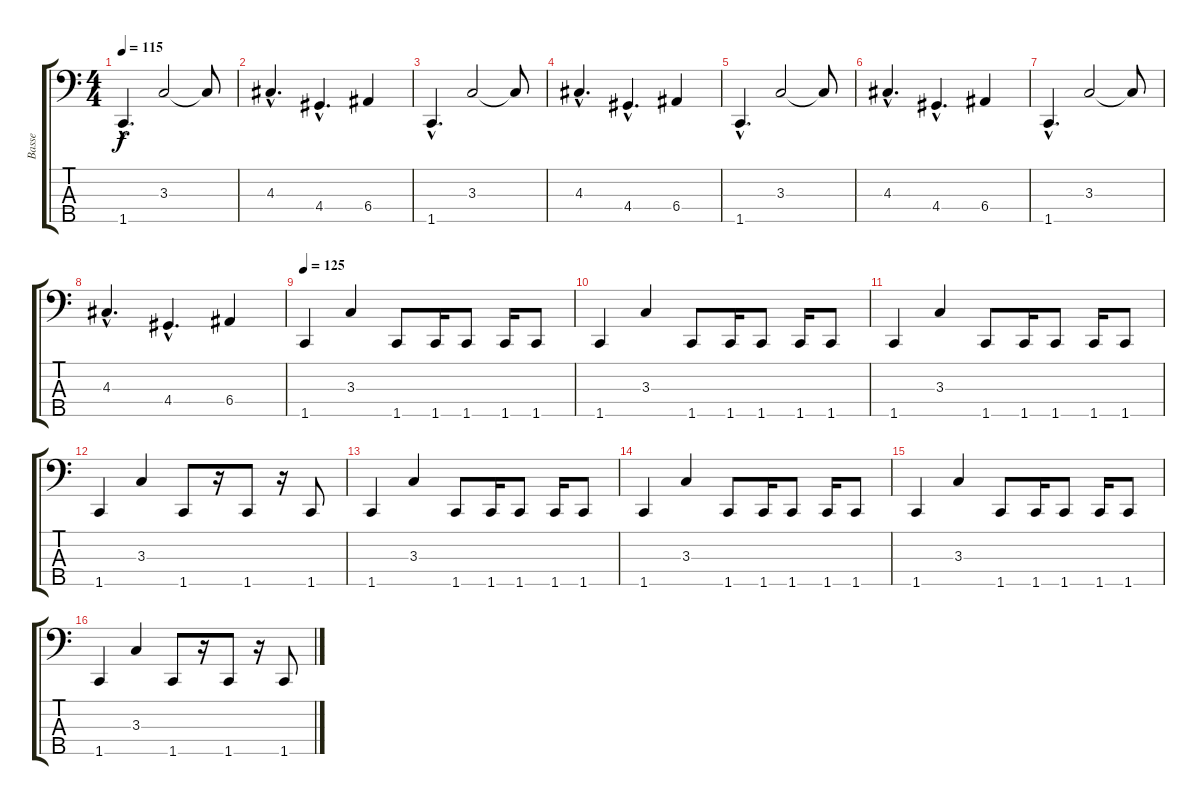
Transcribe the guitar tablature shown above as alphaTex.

\track ("Basse" "Basse") {instrument electricbasspick}
\staff {score tabs}
\tuning (G2 D2 A1 E1 B0) {hide}
\ts (4 4)
\tempo 115
\clef f4
\ks c
1.5{hac}.4{d dy f} 3.3.2 3.3{t}.8 |
4.3{hac}.4{d} 4.4{hac}.4{d} 6.4.4 |
1.5{hac}.4{d} 3.3.2 3.3{t}.8 |
4.3{hac}.4{d} 4.4{hac}.4{d} 6.4.4 |
1.5{hac}.4{d} 3.3.2 3.3{t}.8 |
4.3{hac}.4{d} 4.4{hac}.4{d} 6.4.4 |
1.5{hac}.4{d} 3.3.2 3.3{t}.8 |
4.3{hac}.4{d} 4.4{hac}.4{d} 6.4.4 |
\section ("" "")
\tempo 125
1.5.4 3.3.4 1.5.8 1.5.16 1.5.8 1.5.16 1.5.8 |
1.5.4 3.3.4 1.5.8 1.5.16 1.5.8 1.5.16 1.5.8 |
1.5.4 3.3.4 1.5.8 1.5.16 1.5.8 1.5.16 1.5.8 |
1.5.4 3.3.4 1.5.8 r.16 1.5.8 r.16 1.5.8 |
1.5.4 3.3.4 1.5.8 1.5.16 1.5.8 1.5.16 1.5.8 |
1.5.4 3.3.4 1.5.8 1.5.16 1.5.8 1.5.16 1.5.8 |
1.5.4 3.3.4 1.5.8 1.5.16 1.5.8 1.5.16 1.5.8 |
1.5.4 3.3.4 1.5.8 r.16 1.5.8 r.16 1.5.8
